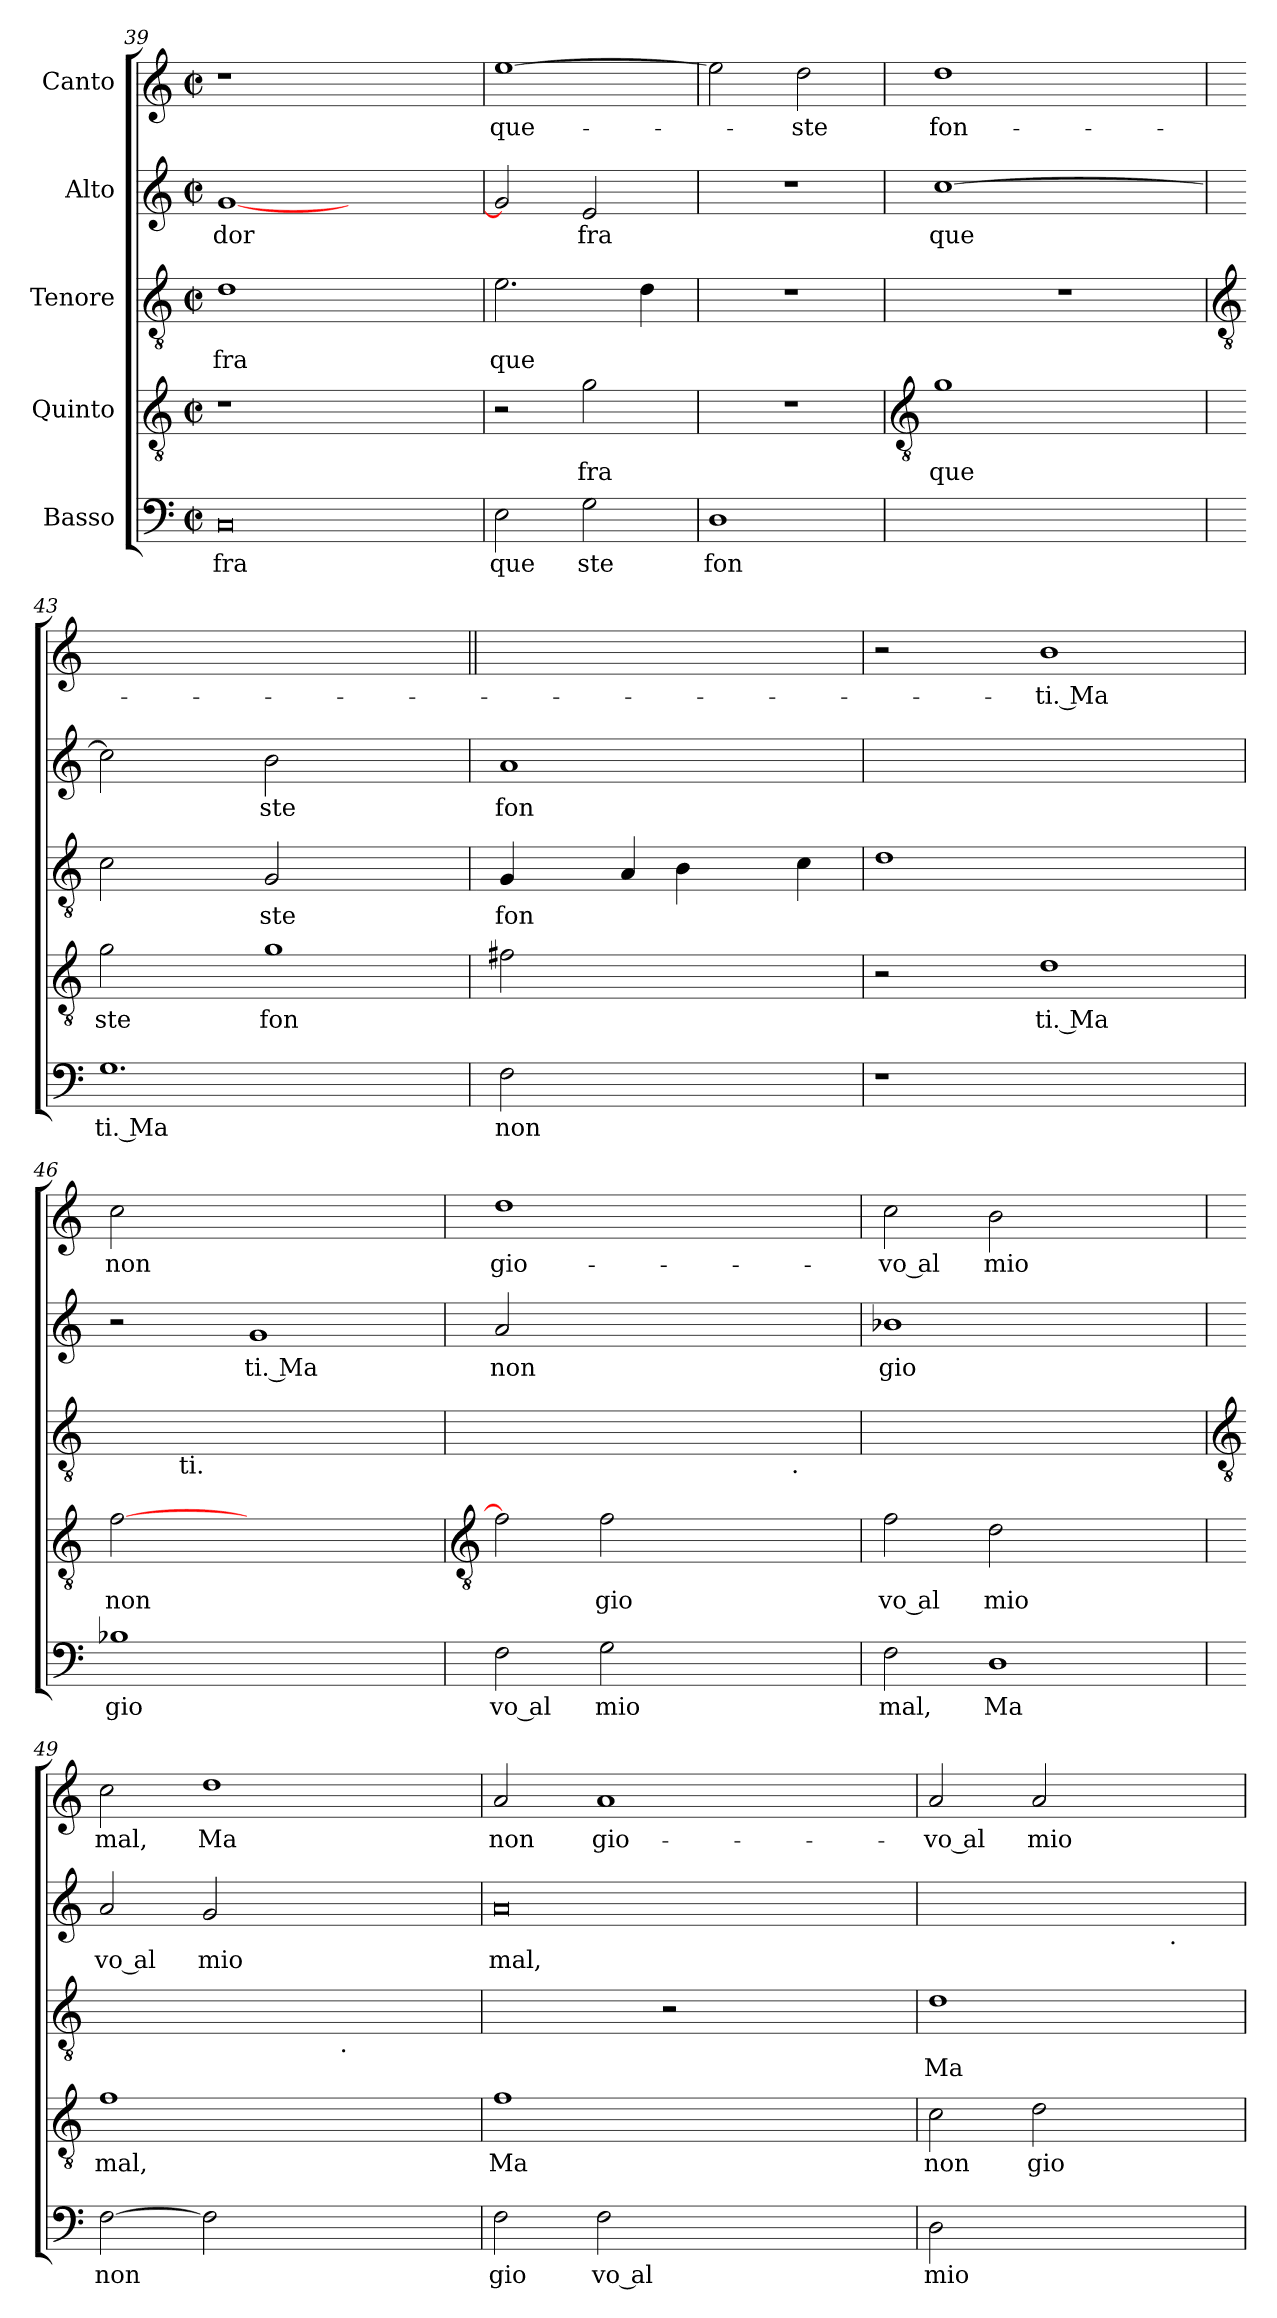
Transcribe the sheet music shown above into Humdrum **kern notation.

**kern	**text	**kern	**text	**kern	**text	**kern	**text	**kern	**text
*part5	*part5	*part4	*part4	*part3	*part3	*part2	*part2	*part1	*part1
*staff5	*staff5	*staff4	*staff4	*staff3	*staff3	*staff2	*staff2	*staff1	*staff1
*I"Basso	*	*I"Quinto	*	*I"Tenore	*	*I"Alto	*	*I"Canto	*
*clefF4	*	*clefGv2	*	*clefGv2	*	*clefG2	*	*clefG2	*
*k[]	*	*k[]	*	*k[]	*	*k[]	*	*k[]	*
*C:	*	*C:	*	*C:	*	*C:	*	*C:	*
*M2/2	*	*M2/2	*	*M2/2	*	*M2/2	*	*M2/2	*
*met(c|)	*	*met(c|)	*	*met(c|)	*	*met(c|)	*	*met(c|)	*
=39A	=39A	=39A	=39A	=39A	=39A	=39A	=39A	=39A	=39A
!	!LO:LY:b	!	!	!	!LO:LY:b	!	!LO:LY:b	!	!
0C	fra	1r	.	1d	fra	[1g	dor	1r	.
.	.	1ryy	.	1ryy	.	1ryy	.	1ryy	.
!!LO:LB:g=z
=40	=40	=40	=40	=40	=40	=40	=40	=40	=40
!	!LO:LY:b	!	!	!	!LO:LY:b	!	!	!	!LO:LY:b
2E\	que	2r	.	2.e\	que	2g/]	.	[1ee	que-
!	!LO:LY:b	!	!LO:LY:b	!	!	!	!LO:LY:b	!	!
2G\	ste	2g\	fra	.	.	2e/	fra	.	.
.	.	.	.	4d\	.	.	.	.	.
=41	=41	=41	=41	=41	=41	=41	=41	=41	=41
!	!LO:LY:b	!	!	!	!	!	!	!	!
1D	fon	1r	.	1r	.	1r	.	2ee\]	.
!	!	!	!	!	!	!	!	!	!LO:LY:b
.	.	.	.	.	.	.	.	2dd\	-ste
!!LO:LB:g=z
=42	=42	=42	=42	=42	=42	=42	=42	=42	=42
*	*	*clefGv2	*	*	*	*	*	*	*
!	!	!	!LO:LY:b	!	!	!	!LO:LY:b	!	!LO:LY:b
32ryy	.	1g	que	1r	.	[1cc	que	1dd	fon-
32ryy	.	.	.	.	.	.	.	.	.
32ryy	.	.	.	.	.	.	.	.	.
32ryy	.	.	.	.	.	.	.	.	.
32ryy	.	.	.	.	.	.	.	.	.
32ryy	.	.	.	.	.	.	.	.	.
32ryy	.	.	.	.	.	.	.	.	.
2ryy	.	.	.	.	.	.	.	.	.
4ryy	.	.	.	.	.	.	.	.	.
32ryy	.	.	.	.	.	.	.	.	.
!!LO:LB:g=z
=43	=43	=43	=43	=43	=43	=43	=43	=43	=43
*	*	*	*	*clefGv2	*	*	*	*	*
!	!LO:LY:b	!	!LO:LY:b	!	!	!	!	!	!
1.G	ti. Ma	2g\	ste	2c\	.	2cc\]	.	32ryy	.
.	.	.	.	.	.	.	.	32ryy	.
.	.	.	.	.	.	.	.	32ryy	.
.	.	.	.	.	.	.	.	32ryy	.
.	.	.	.	.	.	.	.	32ryy	.
.	.	.	.	.	.	.	.	32ryy	.
.	.	.	.	.	.	.	.	32ryy	.
.	.	.	.	.	.	.	.	1ryy	.
!	!	!	!LO:LY:b	!	!LO:LY:b	!	!LO:LY:b	!	!
.	.	1g	fon	2G/	ste	2b\	ste	.	.
.	.	.	.	2ryy	.	2ryy	.	.	.
.	.	.	.	.	.	.	.	4ryy	.
.	.	.	.	.	.	.	.	32ryy	.
=44	=44||	=44	=44||	=44	=44||	=44	=44||	=44||	=44||
!	!LO:LY:b	!	!	!	!LO:LY:b	!	!LO:LY:b	!	!
2F\	non	2f#X\	.	4G/	fon	1a	fon	32ryy	.
.	.	.	.	.	.	.	.	32ryy	.
.	.	.	.	.	.	.	.	32ryy	.
.	.	.	.	.	.	.	.	32ryy	.
.	.	.	.	.	.	.	.	32ryy	.
.	.	.	.	.	.	.	.	32ryy	.
.	.	.	.	.	.	.	.	32ryy	.
.	.	.	.	.	.	.	.	2ryy	.
.	.	.	.	4A/	.	.	.	.	.
2ryy	.	32ryy	.	4B\	.	.	.	.	.
.	.	32ryy	.	.	.	.	.	.	.
.	.	32ryy	.	.	.	.	.	.	.
.	.	32ryy	.	.	.	.	.	.	.
.	.	32ryy	.	.	.	.	.	.	.
.	.	32ryy	.	.	.	.	.	.	.
.	.	32ryy	.	.	.	.	.	.	.
.	.	4ryy	.	.	.	.	.	4ryy	.
.	.	.	.	4c\	.	.	.	.	.
.	.	32ryy	.	.	.	.	.	32ryy	.
=45	=45	=45	=45	=45	=45	=45	=45	=45	=45
1r	.	2r	.	1d	.	32ryy	.	2r	.
.	.	.	.	.	.	32ryy	.	.	.
.	.	.	.	.	.	32ryy	.	.	.
.	.	.	.	.	.	32ryy	.	.	.
.	.	.	.	.	.	32ryy	.	.	.
.	.	.	.	.	.	32ryy	.	.	.
.	.	.	.	.	.	32ryy	.	.	.
.	.	.	.	.	.	1ryy	.	.	.
!	!	!	!LO:LY:b	!	!	!	!	!	!LO:LY:b
.	.	1d	ti. Ma	.	.	.	.	1b	-ti. Ma
2ryy	.	.	.	2ryy	.	.	.	.	.
.	.	.	.	.	.	4ryy	.	.	.
.	.	.	.	.	.	32ryy	.	.	.
!!LO:LB:g=z
=46	=46	=46	=46	=46	=46	=46	=46	=46	=46
!	!LO:LY:b	!	!LO:LY:b	!	!	!	!	!	!LO:LY:b
1B-X	gio	[2f\	non	16ryy	.	2r	.	2cc\	non
.	.	.	.	16ryy	.	.	.	.	.
.	.	.	.	16ryy	.	.	.	.	.
!	!	!	!	!LO:TX:b:t=ti.	!	!	!	!	!
.	.	.	.	32ryy	.	.	.	.	.
.	.	.	.	1ryy	.	.	.	.	.
!	!	!	!	!	!	!	!LO:LY:b	!	!
.	.	1ryy	.	.	.	1g	ti. Ma	1ryy	.
2ryy	.	.	.	.	.	.	.	.	.
.	.	.	.	4ryy	.	.	.	.	.
.	.	.	.	32ryy	.	.	.	.	.
!!LO:LB:g=z
=47	=47	=47	=47	=47	=47	=47	=47	=47	=47
*	*	*clefGv2	*	*	*	*	*	*	*
!	!LO:LY:b	!	!	!	!	!	!LO:LY:b	!	!LO:LY:b
2F\	vo al	2f\]	.	4ryy	.	2a/	non	1dd	gio-
.	.	.	.	4ryy	.	.	.	.	.
!	!LO:LY:b	!	!LO:LY:b	!	!	!	!	!	!
2G\	mio	2f\	gio	4ryy	.	2ryy	.	.	.
.	.	.	.	64ryy	.	.	.	.	.
.	.	.	.	64ryy	.	.	.	.	.
.	.	.	.	64ryy	.	.	.	.	.
.	.	.	.	64ryy	.	.	.	.	.
.	.	.	.	64ryy	.	.	.	.	.
.	.	.	.	64ryy	.	.	.	.	.
.	.	.	.	64ryy	.	.	.	.	.
.	.	.	.	64ryy	.	.	.	.	.
.	.	.	.	64ryy	.	.	.	.	.
.	.	.	.	64ryy	.	.	.	.	.
.	.	.	.	64ryy	.	.	.	.	.
.	.	.	.	64ryy	.	.	.	.	.
.	.	.	.	64ryy	.	.	.	.	.
.	.	.	.	64ryy	.	.	.	.	.
!	!	!	!	!LO:TX:b:t=.	!	!	!	!	!
.	.	.	.	64ryy	.	.	.	.	.
.	.	.	.	4ryy	.	.	.	.	.
8...ryy	.	8...ryy	.	.	.	8...ryy	.	8...ryy	.
!!LO:LB:g=z
=48	=48	=48	=48	=48	=48	=48	=48	=48	=48
!	!LO:LY:b	!	!LO:LY:b	!	!	!	!LO:LY:b	!	!LO:LY:b
2F\	mal,	2f\	vo al	4ryy	.	1b-X	gio	2cc\	-vo al
.	.	.	.	4ryy	.	.	.	.	.
!	!LO:LY:b	!	!LO:LY:b	!	!	!	!	!	!LO:LY:b
1D	Ma	2d\	mio	4ryy	.	.	.	2b\	mio
.	.	.	.	64ryy	.	.	.	.	.
.	.	.	.	2ryy	.	.	.	.	.
.	.	2ryy	.	.	.	2ryy	.	2ryy	.
.	.	.	.	8...ryy	.	.	.	.	.
!!LO:LB:g=z
=49	=49	=49	=49	=49	=49	=49	=49	=49	=49
*	*	*	*	*clefGv2	*	*	*	*	*
!	!LO:LY:b	!	!LO:LY:b	!	!	!	!LO:LY:b	!	!LO:LY:b
[2F\	non	1f	mal,	4ryy	.	2a/	vo al	2cc\	mal,
.	.	.	.	4ryy	.	.	.	.	.
!	!	!	!	!	!	!	!LO:LY:b	!	!LO:LY:b
2F\]	.	.	.	4ryy	.	2g/	mio	1dd	Ma
.	.	.	.	32ryy	.	.	.	.	.
.	.	.	.	32ryy	.	.	.	.	.
.	.	.	.	32ryy	.	.	.	.	.
.	.	.	.	32ryy	.	.	.	.	.
.	.	.	.	32ryy	.	.	.	.	.
.	.	.	.	32ryy	.	.	.	.	.
!	!	!	!	!LO:TX:b:t=.	!	!	!	!	!
.	.	.	.	32ryy	.	.	.	.	.
.	.	.	.	4ryy	.	.	.	.	.
2ryy	.	2ryy	.	.	.	2ryy	.	.	.
.	.	.	.	4ryy	.	.	.	.	.
.	.	.	.	32ryy	.	.	.	.	.
=50	=50	=50	=50	=50	=50	=50	=50	=50	=50
!	!LO:LY:b	!	!LO:LY:b	!	!	!	!LO:LY:b	!	!LO:LY:b
2F\	gio	1f	Ma	4ryy	.	0a	mal,	2a/	non
.	.	.	.	4ryy	.	.	.	.	.
!	!LO:LY:b	!	!	!	!	!	!	!	!LO:LY:b
2F\	vo al	.	.	4ryy	.	.	.	1a	gio-
.	.	.	.	32ryy	.	.	.	.	.
.	.	.	.	2r	.	.	.	.	.
1ryy	.	1ryy	.	.	.	.	.	.	.
.	.	.	.	2ryy	.	.	.	.	.
.	.	.	.	.	.	.	.	2ryy	.
.	.	.	.	8..ryy	.	.	.	.	.
=51	=51	=51	=51	=51	=51	=51	=51	=51	=51
!	!LO:LY:b	!	!LO:LY:b	!	!LO:LY:b	!	!	!	!LO:LY:b
2D\	mio	2c\	non	1d	Ma	4ryy	.	2a/	-vo al
.	.	.	.	.	.	4ryy	.	.	.
!	!	!	!LO:LY:b	!	!	!	!	!	!LO:LY:b
2ryy	.	2d\	gio	.	.	4ryy	.	2a/	mio
.	.	.	.	.	.	32ryy	.	.	.
.	.	.	.	.	.	32ryy	.	.	.
.	.	.	.	.	.	32ryy	.	.	.
.	.	.	.	.	.	32ryy	.	.	.
.	.	.	.	.	.	32ryy	.	.	.
.	.	.	.	.	.	32ryy	.	.	.
!	!	!	!	!	!	!LO:TX:b:t=.	!	!	!
.	.	.	.	.	.	32ryy	.	.	.
.	.	.	.	.	.	4ryy	.	.	.
8..ryy	.	8..ryy	.	8..ryy	.	.	.	8..ryy	.
=	=	=	=	=	=	=	=	=	=
*-	*-	*-	*-	*-	*-	*-	*-	*-	*-
